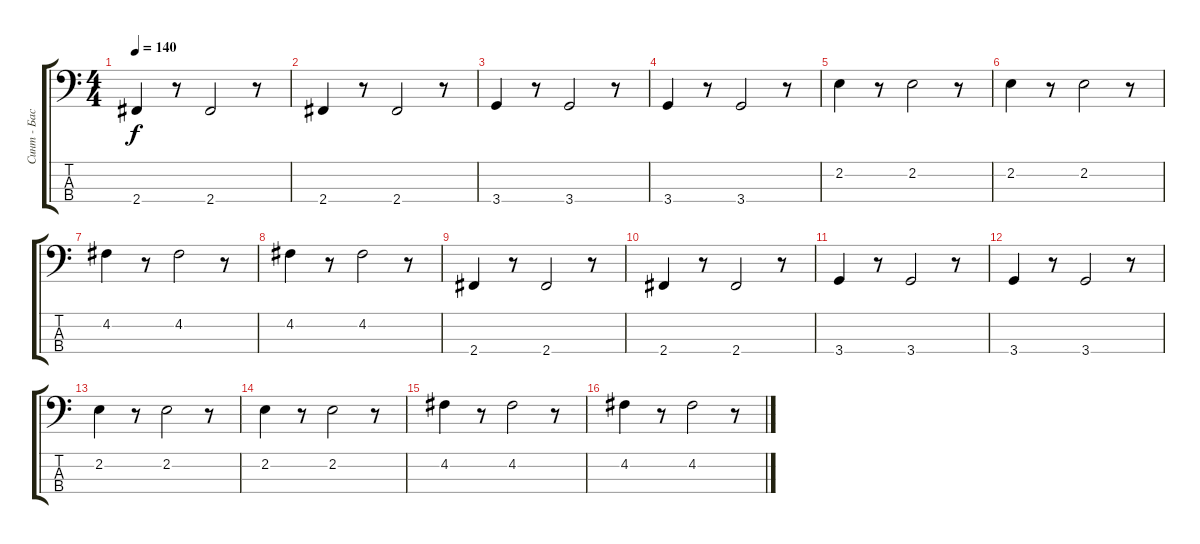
\track ("Синт - Бас" "Синт - Бас") {instrument synthbass2}
\staff {score tabs}
\tuning (G2 D2 A1 E1) {hide}
\ts (4 4)
\tempo 140
\clef f4
\ks c
2.4.4{dy f} r.8 2.4.2 r.8 |
2.4.4 r.8 2.4.2 r.8 |
3.4.4 r.8 3.4.2 r.8 |
3.4.4 r.8 3.4.2 r.8 |
2.2.4 r.8 2.2.2 r.8 |
2.2.4 r.8 2.2.2 r.8 |
4.2.4 r.8 4.2.2 r.8 |
4.2.4 r.8 4.2.2 r.8 |
2.4.4 r.8 2.4.2 r.8 |
2.4.4 r.8 2.4.2 r.8 |
3.4.4 r.8 3.4.2 r.8 |
3.4.4 r.8 3.4.2 r.8 |
2.2.4 r.8 2.2.2 r.8 |
2.2.4 r.8 2.2.2 r.8 |
4.2.4 r.8 4.2.2 r.8 |
4.2.4 r.8 4.2.2 r.8
